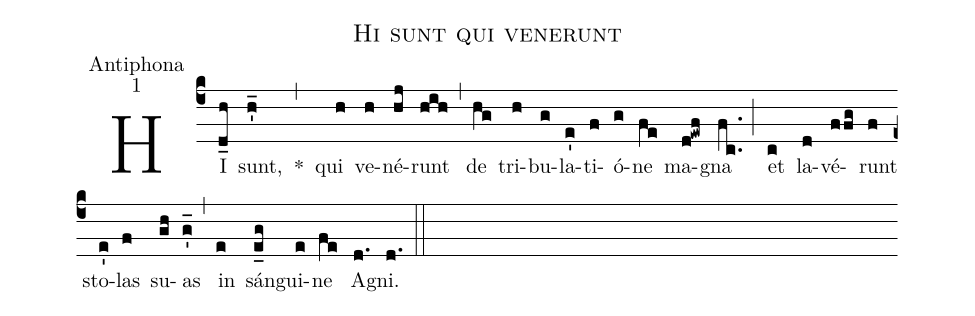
name:Hi sunt qui venerunt;
office-part:Antiphona;
mode:1;
%%
(c4) HI(d_h) sunt,(h'_) *(,) qui(h) ve(h)né(hj)runt(hih) (,) de(hg) tri(h)bu(g)la(e')ti(f)ó(g)ne(fe) ma(d!ewf)gna(fc..) (;) et(c) la(d)vé(ffg)runt(f) sto(e')las(f) su(gh)as(g'_) (,) in(e) sán(e_g)gui(e)ne(fe) A(d.)gni.(d.) (::)
